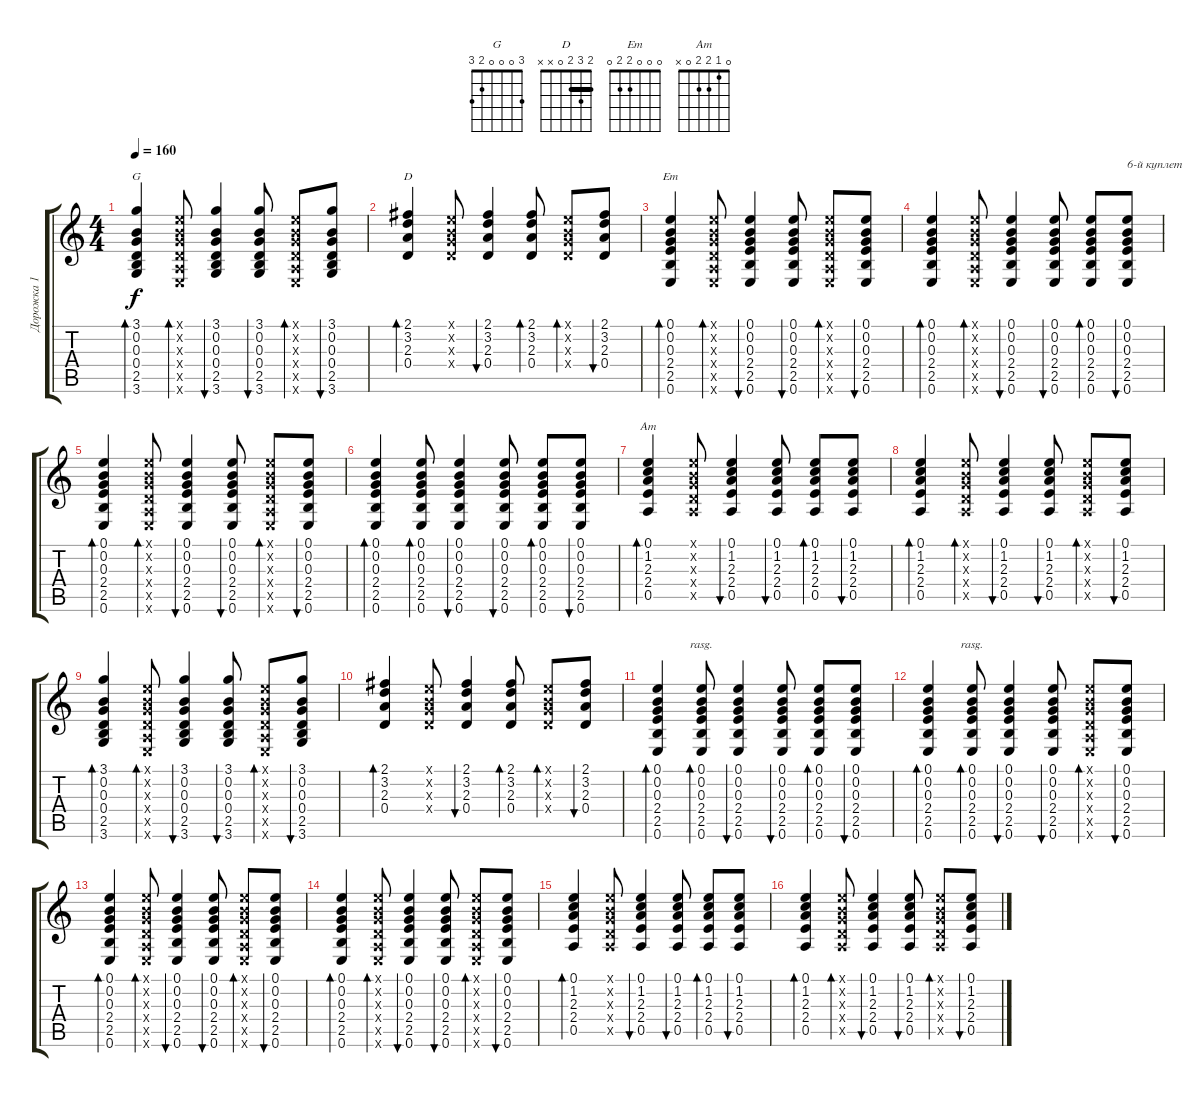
\track ("Дорожка 1" "Дорожка 1") {instrument acousticguitarsteel}
\staff {score tabs}
\tuning (E4 B3 G3 D3 A2 E2) {hide}
\chord ("G" 3 0 0 0 2 3)
\chord ("D" 2 3 2 0 x x) {barre 2}
\chord ("Em" 0 0 0 2 2 0)
\chord ("Am" 0 1 2 2 0 x)
\ts (4 4)
\tempo 160
\clef g2
\ks c
(3.1 0.2 0.3 0.4 2.5 3.6).4{bd 30 ch "G" dy f} (0.1{x} 0.2{x} 0.3{x} 0.4{x} 0.5{x} 0.6{x}).8{bd 30} (3.1 0.2 0.3 0.4 2.5 3.6).4{bu 30} (3.1 0.2 0.3 0.4 2.5 3.6).8{bu 30} (0.1{x} 0.2{x} 0.3{x} 0.4{x} 0.5{x} 0.6{x}).8{bd 30} (3.1 0.2 0.3 0.4 2.5 3.6).8{bu 30} |
(2.1 3.2 2.3 0.4).4{bd 30 ch "D"} (0.1{x} 0.2{x} 0.3{x} 0.4{x}).8 (2.1 3.2 2.3 0.4).4{bu 30} (2.1 3.2 2.3 0.4).8{bd 30} (0.1{x} 0.2{x} 0.3{x} 0.4{x}).8{bd 30} (2.1 3.2 2.3 0.4).8{bu 30} |
(0.1 0.2 0.3 2.4 2.5 0.6).4{bd 30 ch "Em"} (0.1{x} 0.2{x} 0.3{x} 0.4{x} 0.5{x} 0.6{x}).8{bd 30} (0.1 0.2 0.3 2.4 2.5 0.6).4{bu 30} (0.1 0.2 0.3 2.4 2.5 0.6).8{bu 30} (0.1{x} 0.2{x} 0.3{x} 0.4{x} 0.5{x} 0.6{x}).8{bd 30} (0.1 0.2 0.3 2.4 2.5 0.6).8{bu 30} |
(0.1 0.2 0.3 2.4 2.5 0.6).4{bd 30} (0.1{x} 0.2{x} 0.3{x} 0.4{x} 0.5{x} 0.6{x}).8{bd 30} (0.1 0.2 0.3 2.4 2.5 0.6).4{bu 30} (0.1 0.2 0.3 2.4 2.5 0.6).8{bu 30} (0.1 0.2 0.3 2.4 2.5 0.6).8{bd 30} (0.1 0.2 0.3 2.4 2.5 0.6).8{bu 30 txt "6-й куплет"} |
(0.1 0.2 0.3 2.4 2.5 0.6).4{bd 60} (0.1{x} 0.2{x} 0.3{x} 0.4{x} 0.5{x} 0.6{x}).8{bd 60} (0.1 0.2 0.3 2.4 2.5 0.6).4{bu 60} (0.1 0.2 0.3 2.4 2.5 0.6).8{bu 60} (0.1{x} 0.2{x} 0.3{x} 0.4{x} 0.5{x} 0.6{x}).8{bd 30} (0.1 0.2 0.3 2.4 2.5 0.6).8{bu 60} |
(0.1 0.2 0.3 2.4 2.5 0.6).4{bd 30} (0.1 0.2 0.3 2.4 2.5 0.6).8{bd 30} (0.1 0.2 0.3 2.4 2.5 0.6).4{bu 30} (0.1 0.2 0.3 2.4 2.5 0.6).8{bu 30} (0.1 0.2 0.3 2.4 2.5 0.6).8{bd 30} (0.1 0.2 0.3 2.4 2.5 0.6).8{bu 30} |
(0.1 1.2 2.3 2.4 0.5).4{bd 30 ch "Am"} (0.1{x} 0.2{x} 0.3{x} 0.4{x} 0.5{x}).8 (0.1 1.2 2.3 2.4 0.5).4{bu 30} (0.1 1.2 2.3 2.4 0.5).8{bu 30} (0.1 1.2 2.3 2.4 0.5).8{bd 30} (0.1 1.2 2.3 2.4 0.5).8{bu 30} |
(0.1 1.2 2.3 2.4 0.5).4{bd 30} (0.1{x} 0.2{x} 0.3{x} 0.4{x} 0.5{x}).8{bd 30} (0.1 1.2 2.3 2.4 0.5).4{bu 30} (0.1 1.2 2.3 2.4 0.5).8{bu 30} (0.1{x} 0.2{x} 0.3{x} 0.4{x} 0.5{x}).8{bd 30} (0.1 1.2 2.3 2.4 0.5).8{bu 30} |
(3.1 0.2 0.3 0.4 2.5 3.6).4{bd 30} (0.1{x} 0.2{x} 0.3{x} 0.4{x} 0.5{x} 0.6{x}).8{bd 30} (3.1 0.2 0.3 0.4 2.5 3.6).4{bu 30} (3.1 0.2 0.3 0.4 2.5 3.6).8{bu 30} (0.1{x} 0.2{x} 0.3{x} 0.4{x} 0.5{x} 0.6{x}).8{bd 30} (3.1 0.2 0.3 0.4 2.5 3.6).8{bu 30} |
(2.1 3.2 2.3 0.4).4{bd 30} (0.1{x} 0.2{x} 0.3{x} 0.4{x}).8 (2.1 3.2 2.3 0.4).4{bu 30} (2.1 3.2 2.3 0.4).8{bd 30} (0.1{x} 0.2{x} 0.3{x} 0.4{x}).8{bd 30} (2.1 3.2 2.3 0.4).8{bu 30} |
(0.1 0.2 0.3 2.4 2.5 0.6).4{bd 60} (0.1 0.2 0.3 2.4 2.5 0.6).8{bd 240 rasg ii} (0.1 0.2 0.3 2.4 2.5 0.6).4{bu 60} (0.1 0.2 0.3 2.4 2.5 0.6).8{bu 60} (0.1 0.2 0.3 2.4 2.5 0.6).8{bd 30} (0.1 0.2 0.3 2.4 2.5 0.6).8{bu 60} |
(0.1 0.2 0.3 2.4 2.5 0.6).4{bd 30} (0.1 0.2 0.3 2.4 2.5 0.6).8{bd 240 rasg ii} (0.1 0.2 0.3 2.4 2.5 0.6).4{bu 30} (0.1 0.2 0.3 2.4 2.5 0.6).8{bu 30} (0.1{x} 0.2{x} 0.3{x} 0.4{x} 0.5{x} 0.6{x}).8{bd 30} (0.1 0.2 0.3 2.4 2.5 0.6).8{bu 30} |
(0.1 0.2 0.3 2.4 2.5 0.6).4{bd 30} (0.1{x} 0.2{x} 0.3{x} 0.4{x} 0.5{x} 0.6{x}).8{bd 30} (0.1 0.2 0.3 2.4 2.5 0.6).4{bu 30} (0.1 0.2 0.3 2.4 2.5 0.6).8{bu 30} (0.1{x} 0.2{x} 0.3{x} 0.4{x} 0.5{x} 0.6{x}).8{bd 30} (0.1 0.2 0.3 2.4 2.5 0.6).8{bu 30} |
(0.1 0.2 0.3 2.4 2.5 0.6).4{bd 30} (0.1{x} 0.2{x} 0.3{x} 0.4{x} 0.5{x} 0.6{x}).8{bd 30} (0.1 0.2 0.3 2.4 2.5 0.6).4{bu 30} (0.1 0.2 0.3 2.4 2.5 0.6).8{bu 30} (0.1{x} 0.2{x} 0.3{x} 0.4{x} 0.5{x} 0.6{x}).8{bd 30} (0.1 0.2 0.3 2.4 2.5 0.6).8{bu 30} |
(0.1 1.2 2.3 2.4 0.5).4{bd 30} (0.1{x} 0.2{x} 0.3{x} 0.4{x} 0.5{x}).8 (0.1 1.2 2.3 2.4 0.5).4{bu 30} (0.1 1.2 2.3 2.4 0.5).8{bu 30} (0.1 1.2 2.3 2.4 0.5).8{bd 30} (0.1 1.2 2.3 2.4 0.5).8{bu 30} |
(0.1 1.2 2.3 2.4 0.5).4{bd 30} (0.1{x} 0.2{x} 0.3{x} 0.4{x} 0.5{x}).8{bd 30} (0.1 1.2 2.3 2.4 0.5).4{bu 30} (0.1 1.2 2.3 2.4 0.5).8{bu 30} (0.1{x} 0.2{x} 0.3{x} 0.4{x} 0.5{x}).8{bd 30} (0.1 1.2 2.3 2.4 0.5).8{bu 30}
